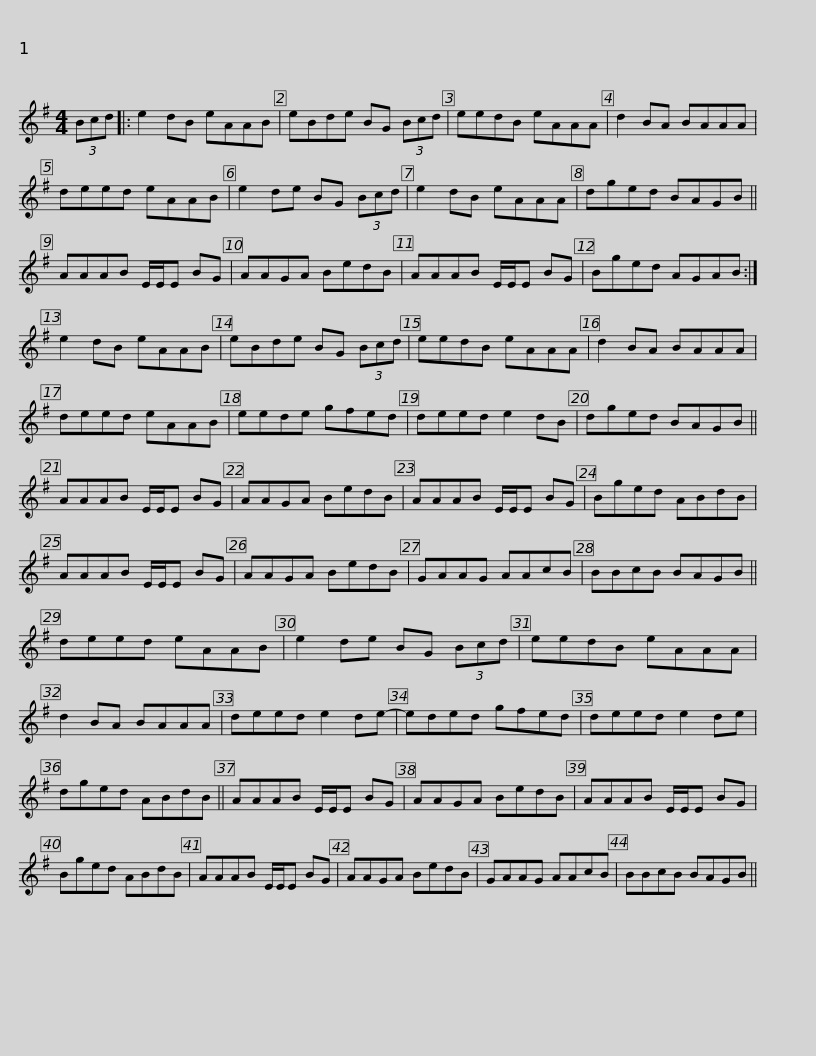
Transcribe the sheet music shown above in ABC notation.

X:1
L:1/8
M:4/4
I:linebreak $
K:G
V:1 treble
V:1
 (3Bcd |: e2 dB eAAB | eBde BG (3Bcd | eedB eAAA | d2 BA BAAA | %5
 deed eAAB |$ e2 de BG (3Bcd | e2 dB eAAA | dged BAGB || AAAB E/E/E BG | %10
 AAGA BedB |$ AAAB E/E/E BG | Bged AGAB :| e2 dB eAAB | eBde BG (3Bcd | %15
 eedB eAAA |$ d2 BA BAAA | deed eAAB | eede gfed | deed e2 dB | %20
 dged BAGB ||$ AAAB E/E/E BG | AAGA BedB | AAAB E/E/E BG | Bged ABdB | %25
 AAAB E/E/E BG |$ AAGA BedB | GAAG AAcB | BBcB BAGB || deed eAAB | %30
 e2 de BG (3Bcd |$ eedB eAAA | d2 BA BAAA | deed e2 de- | eded gfed | %35
 deed e2 de | dged ABdB ||$ AAAB E/E/E BG | AAGA BedB | AAAB E/E/E BG | %40
 Bged ABdB | AAAB E/E/E BG |$ AAGA BedB | GAAG AAcB | BBcB BAGB || %45
